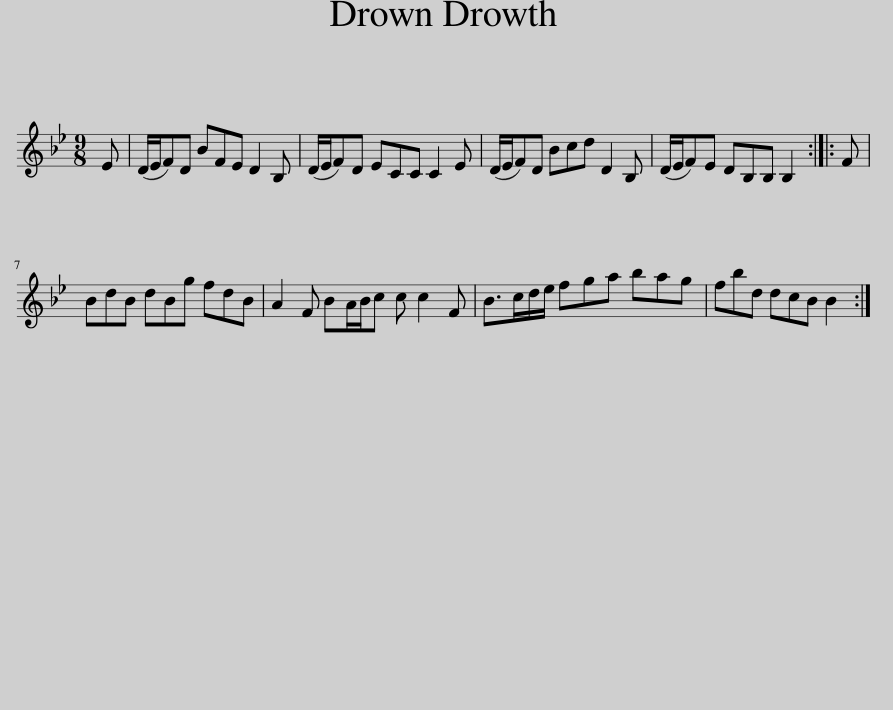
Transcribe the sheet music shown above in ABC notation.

X:1
L:1/8
M:9/8
I:linebreak $
K:Bb
V:1 treble
V:1
 E | (D/E/F)D BFE D2 B, | (D/E/F)D ECC C2 E | (D/E/F)D Bcd D2 B, | (D/E/F)E DB,B, B,2 :: %5
 F |$ BdB dBg fdB | A2 F BA/B/c c c2 F | B>cd/e/ fga bag | fbd dcB B2 :| %10
